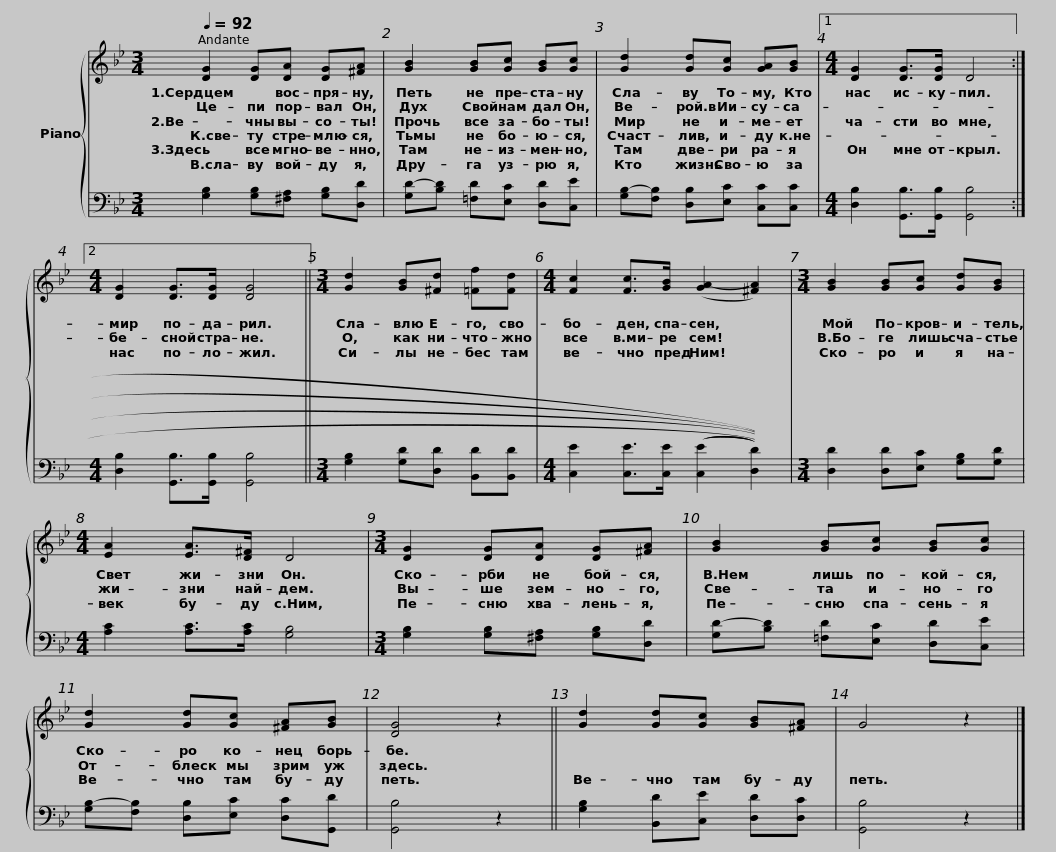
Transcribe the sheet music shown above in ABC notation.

X:1
%%score { 1 | 2 }
L:1/8
Q:1/4=92
M:3/4
I:linebreak $
K:Bb
V:1 treble
V:2 bass
V:1
 [DG]2 [DG][DA] [DG][^FA] | [GB]2 [GB][Gc] [GB][Gc] | [Gd]2 [Gd][Gc] [GA][GB] |1$[M:4/4] [DG]2 [DG]>[DG] D4 :|2[M:4/4] [DG]2 [DG]>[DG] [DG]4 ||$ %5
[M:3/4] [Gd]2 [GB][^Fd] [=Ff][Fd] |[M:4/4] [Fc]2 [Fc]>[GB] ([GA-]2 [^FA]2) |[M:3/4] [GB]2 [GB][Gc] [Gd][GB] |$[M:4/4] [EA]2 [EA]>[D^F] D4 |[M:3/4] [DG]2 [DG][DA] [DG][^FA] | %10
 [GB]2 [GB][Gc] [GB][Gc] |$ [Gd]2 [Gd][Gc] [^FA][GB] | [DG]4 z2 || [Gd]2 [Gd][Gc] [GB][^FA] | G4 z2 |] %15
V:2
 [G,B,]2 [G,B,][^F,A,] [G,B,][D,D] | [G,D-][B,D] [=F,D][E,C] [D,D][C,E] | [G,B,-][F,B,] [D,B,][E,C] [C,C][C,C] |1$[M:4/4] [D,B,]2 [G,,B,]>[G,,B,] [G,,B,]4 :|2[M:4/4] [D,B,]2 [G,,B,]>[G,,B,] [G,,B,]4 ||$ %5
[M:3/4] [G,B,]2 [G,D][D,D] [B,,D][B,,D] |[M:4/4] [C,E]2 [C,E]>[C,E] (((((([C,E]2 [D,D]2)))))) |[M:3/4] [D,D]2 [D,D][E,C] [G,B,][G,D] |$[M:4/4] [A,C]2 [A,C]>[A,C] [G,B,]4 |[M:3/4] [G,B,]2 [G,B,][^F,A,] [G,B,][D,D] | %10
 [G,D-][B,D] [=F,D][E,C] [D,D][C,E] |$ [G,B,-][F,B,] [D,B,][E,C] [D,C][G,,D] | [G,,B,]4 z2 || [G,B,]2 [B,,D][C,E] [D,D][D,C] | [G,,B,]4 z2 |] %15
